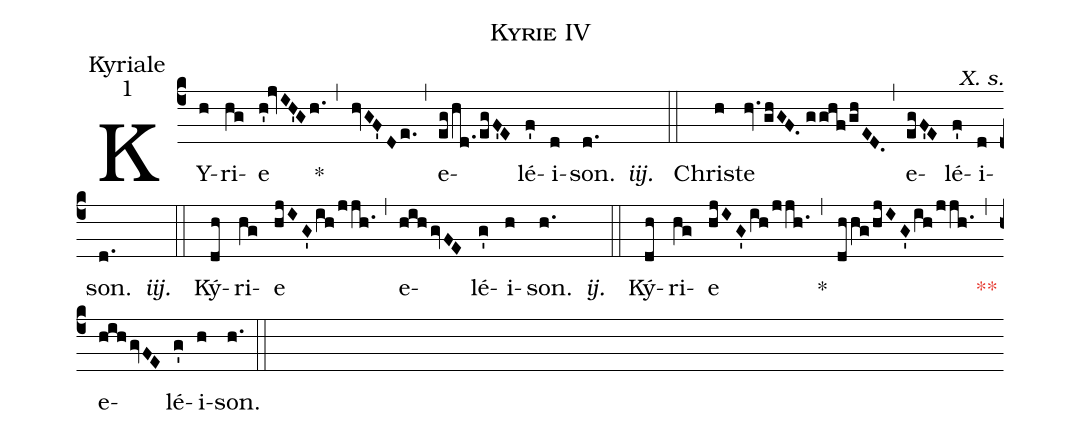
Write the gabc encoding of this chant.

name:Kyrie IV;
office-part:Kyriale;
mode:1;
commentary:X. s.;
%%
(c4) KY(h)ri(hg)e(h'!jvIH'Gh.) *(,) (hvGF'De.) (,) e(eg/hd./egF'E)lé(f')i(d)son.(d.) <i>iij.</i>() (::)
Chris(h)te(hv.ghGF.//gghf/ghED.) (,) e(egF'E)lé(f')i(d)son.(d.) <i>iij.</i>() (::)
Ký(dh)ri(hg)e(hjIG'ih/jjh.) (,) e(hihgvFE)lé(g')i(h)son.(h.) <i>ij.</i>() (::)
Ký(dh)ri(hg)e(hjIG'ih/jjh.) ~~~~~*(,) (dhhg/hjIG'ih/jjh.) ~~~~~<c>**</c>(,) e(hihgvFE)lé(g')i(h)son.(h.) (::)
